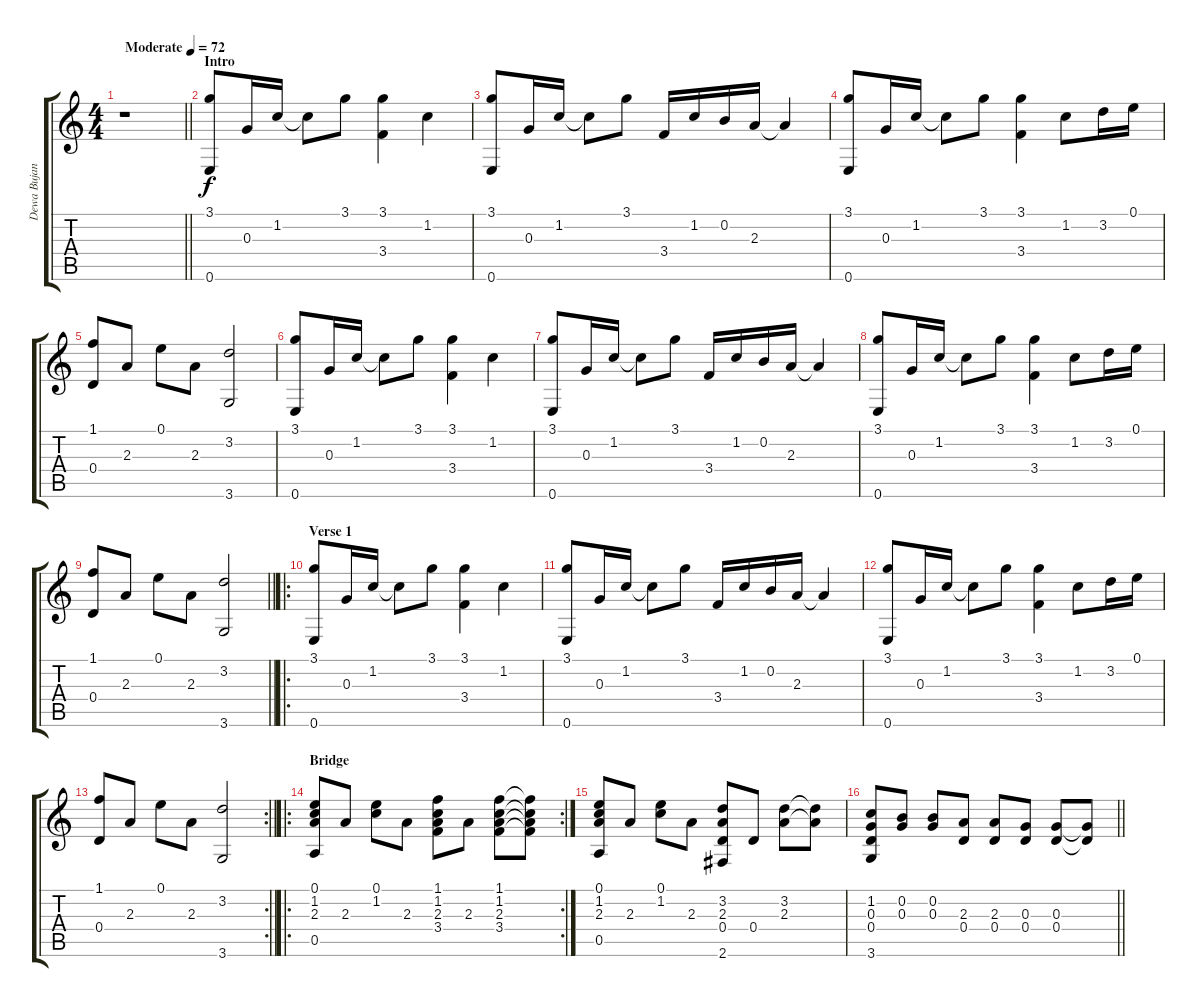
\track ("Dewa Bujana" "Dewa Bujan") {instrument acousticguitarnylon}
\staff {score tabs}
\tuning (E4 B3 G3 D3 A2 E2) {hide}
\ts (4 4)
\tempo (72 "Moderate")
\clef g2
\barLineRight lightlight
\ks c
r.1{dy f instrument acousticguitarnylon} |
\section ("" "Intro")
(3.1 0.6).8 0.3.16 1.2.16 1.2{t}.8 3.1.8 (3.1 3.4).4 1.2.4 |
(3.1 0.6).8 0.3.16 1.2.16 1.2{t}.8 3.1.8 3.4.16 1.2.16 0.2.16 2.3.16 2.3{t}.4 |
(3.1 0.6).8 0.3.16 1.2.16 1.2{t}.8 3.1.8 (3.1 3.4).4 1.2.8 3.2.16 0.1.16 |
(1.1 0.4).8 2.3.8 0.1.8 2.3.8 (3.2 3.6).2 |
(3.1 0.6).8 0.3.16 1.2.16 1.2{t}.8 3.1.8 (3.1 3.4).4 1.2.4 |
(3.1 0.6).8 0.3.16 1.2.16 1.2{t}.8 3.1.8 3.4.16 1.2.16 0.2.16 2.3.16 2.3{t}.4 |
(3.1 0.6).8 0.3.16 1.2.16 1.2{t}.8 3.1.8 (3.1 3.4).4 1.2.8 3.2.16 0.1.16 |
\barLineRight lightlight
(1.1 0.4).8 2.3.8 0.1.8 2.3.8 (3.2 3.6).2 |
\ro
\section ("" "Verse 1")
(3.1 0.6).8 0.3.16 1.2.16 1.2{t}.8 3.1.8 (3.1 3.4).4 1.2.4 |
(3.1 0.6).8 0.3.16 1.2.16 1.2{t}.8 3.1.8 3.4.16 1.2.16 0.2.16 2.3.16 2.3{t}.4 |
(3.1 0.6).8 0.3.16 1.2.16 1.2{t}.8 3.1.8 (3.1 3.4).4 1.2.8 3.2.16 0.1.16 |
\rc 2
\barLineRight lightlight
(1.1 0.4).8 2.3.8 0.1.8 2.3.8 (3.2 3.6).2 |
\ro
\rc 2
\section ("" "Bridge")
(0.1 1.2 2.3 0.5).8 2.3.8 (0.1 1.2).8 2.3.8 (1.1 1.2 2.3 3.4).8 2.3.8 (1.1 1.2 2.3 3.4).8 (1.1{t} 1.2{t} 2.3{t} 3.4{t}).8 |
(0.1 1.2 2.3 0.5).8 2.3.8 (0.1 1.2).8 2.3.8 (3.2 2.3 0.4 2.6).8 0.4.8 (3.2 2.3).8 (3.2{t} 2.3{t}).8 |
\barLineRight lightlight
(1.2 0.3 0.4 3.6).8 (0.2 0.3).8 (0.2 0.3).8 (2.3 0.4).8 (2.3 0.4).8 (0.3 0.4).8 (0.3 0.4).8 (0.3{t} 0.4{t}).8
